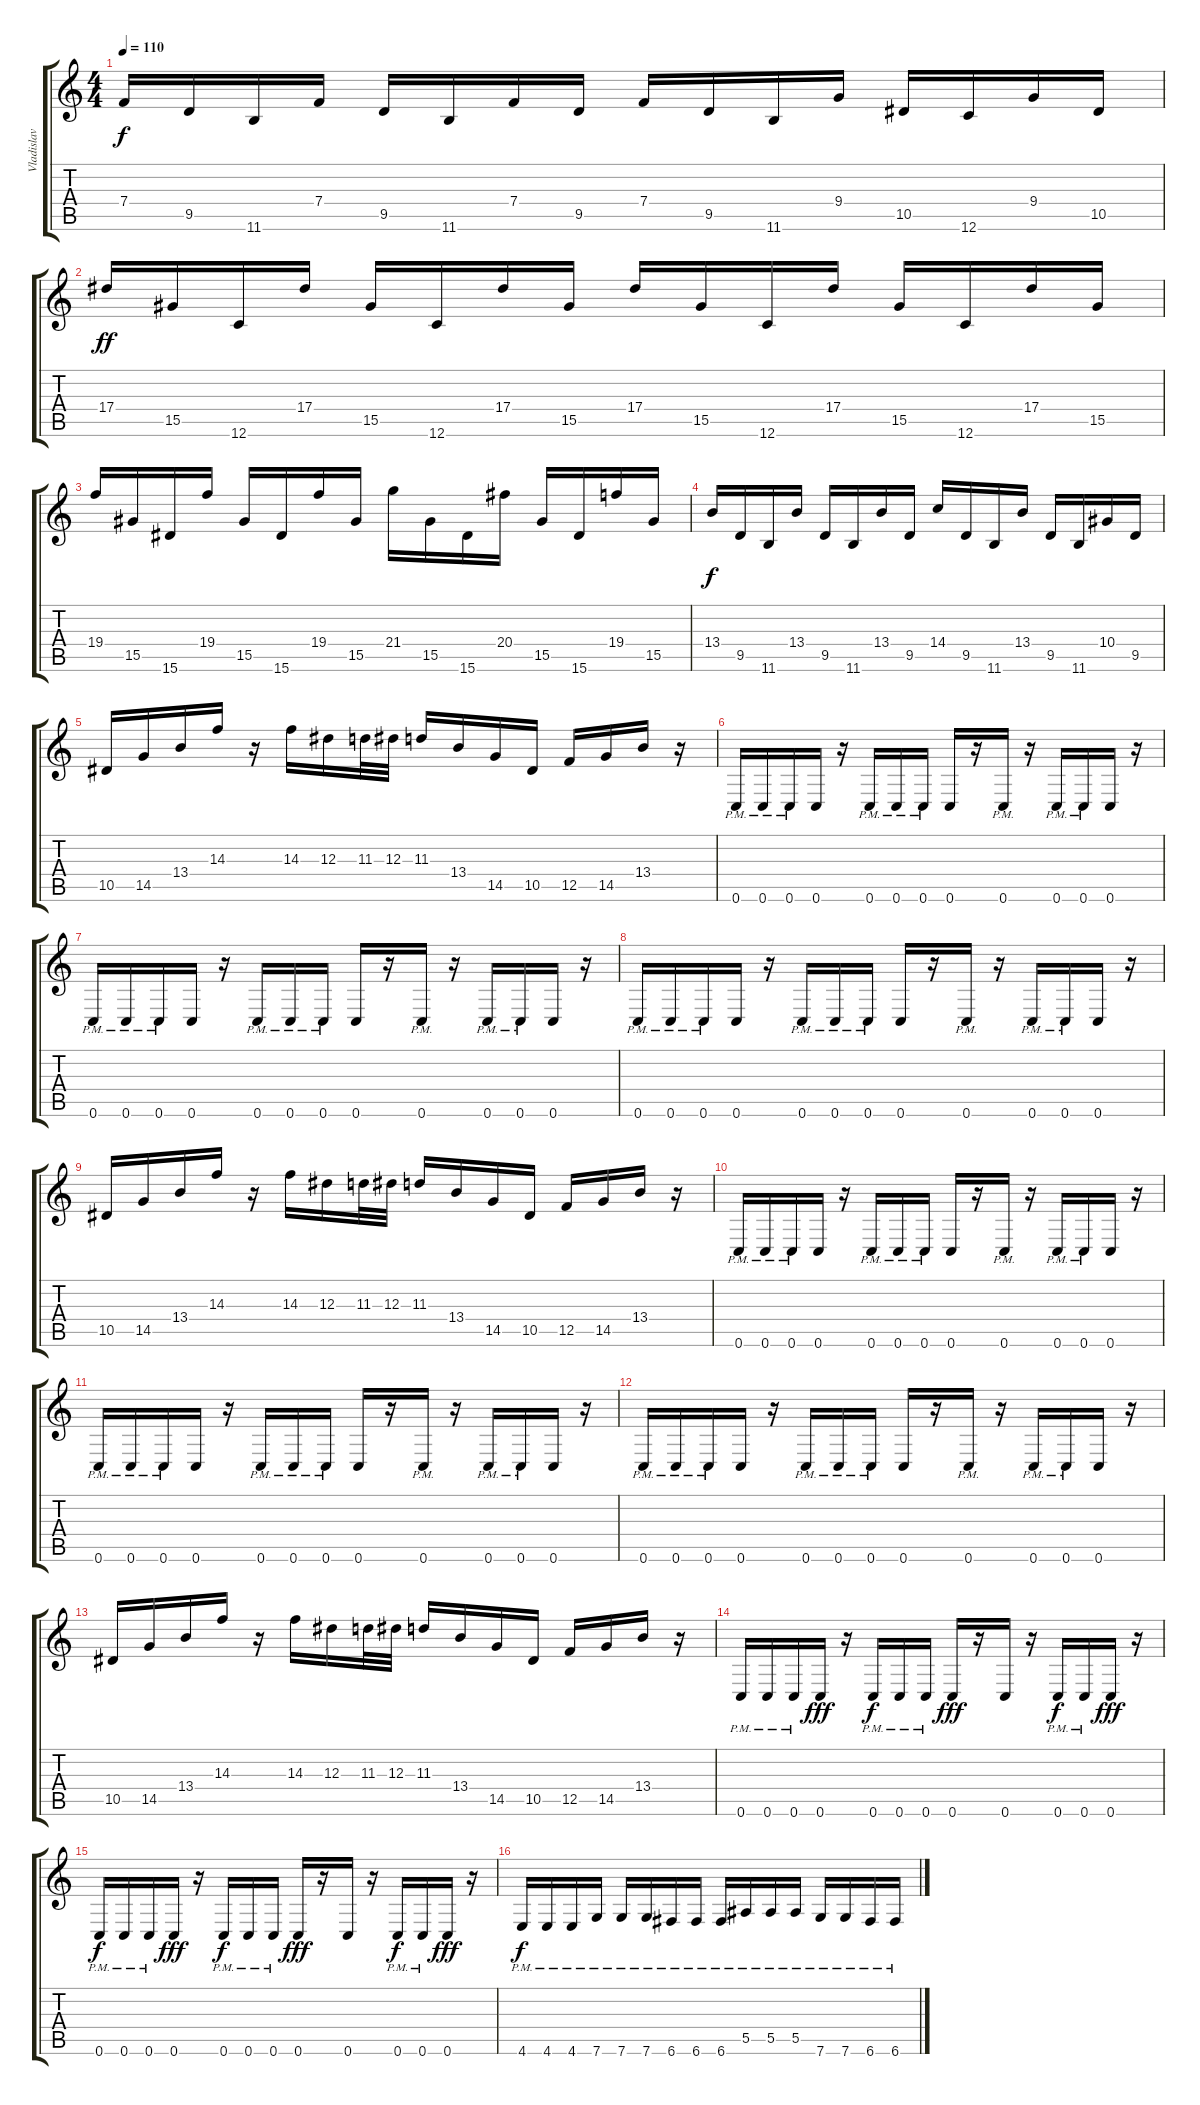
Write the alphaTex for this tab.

\track ("Vladislav Nekrash" "Vladislav ") {instrument distortionguitar}
\staff {score tabs}
\tuning (C4 G3 Eb3 Bb2 F2 C2) {hide}
\ts (4 4)
\tempo 110
\clef g2
\ks c
7.4.16{dy f} 9.5.16 11.6.16 7.4.16 9.5.16 11.6.16 7.4.16 9.5.16 7.4.16 9.5.16 11.6.16 9.4.16 10.5.16 12.6.16 9.4.16 10.5.16 |
17.4.16{dy ff} 15.5.16 12.6.16 17.4.16 15.5.16 12.6.16 17.4.16 15.5.16 17.4.16 15.5.16 12.6.16 17.4.16 15.5.16 12.6.16 17.4.16 15.5.16 |
19.4.16 15.5.16 15.6.16 19.4.16 15.5.16 15.6.16 19.4.16 15.5.16 21.4.16 15.5.16 15.6.16 20.4.16 15.5.16 15.6.16 19.4.16 15.5.16 |
13.4.16{dy f} 9.5.16 11.6.16 13.4.16 9.5.16 11.6.16 13.4.16 9.5.16 14.4.16 9.5.16 11.6.16 13.4.16 9.5.16 11.6.16 10.4.16 9.5.16 |
10.5.16 14.5.16 13.4.16 14.3.16 r.16 14.3.16 12.3.16 11.3.32 12.3.32 11.3.16 13.4.16 14.5.16 10.5.16 12.5.16 14.5.16 13.4.16 r.16 |
0.6{pm}.16 0.6{pm}.16 0.6{pm}.16 0.6.16 r.16 0.6{pm}.16 0.6{pm}.16 0.6{pm}.16 0.6.16 r.16 0.6{pm}.16 r.16 0.6{pm}.16 0.6{pm}.16 0.6.16 r.16 |
0.6{pm}.16 0.6{pm}.16 0.6{pm}.16 0.6.16 r.16 0.6{pm}.16 0.6{pm}.16 0.6{pm}.16 0.6.16 r.16 0.6{pm}.16 r.16 0.6{pm}.16 0.6{pm}.16 0.6.16 r.16 |
0.6{pm}.16 0.6{pm}.16 0.6{pm}.16 0.6.16 r.16 0.6{pm}.16 0.6{pm}.16 0.6{pm}.16 0.6.16 r.16 0.6{pm}.16 r.16 0.6{pm}.16 0.6{pm}.16 0.6.16 r.16 |
10.5.16 14.5.16 13.4.16 14.3.16 r.16 14.3.16 12.3.16 11.3.32 12.3.32 11.3.16 13.4.16 14.5.16 10.5.16 12.5.16 14.5.16 13.4.16 r.16 |
0.6{pm}.16 0.6{pm}.16 0.6{pm}.16 0.6.16 r.16 0.6{pm}.16 0.6{pm}.16 0.6{pm}.16 0.6.16 r.16 0.6{pm}.16 r.16 0.6{pm}.16 0.6{pm}.16 0.6.16 r.16 |
0.6{pm}.16 0.6{pm}.16 0.6{pm}.16 0.6.16 r.16 0.6{pm}.16 0.6{pm}.16 0.6{pm}.16 0.6.16 r.16 0.6{pm}.16 r.16 0.6{pm}.16 0.6{pm}.16 0.6.16 r.16 |
0.6{pm}.16 0.6{pm}.16 0.6{pm}.16 0.6.16 r.16 0.6{pm}.16 0.6{pm}.16 0.6{pm}.16 0.6.16 r.16 0.6{pm}.16 r.16 0.6{pm}.16 0.6{pm}.16 0.6.16 r.16 |
10.5.16 14.5.16 13.4.16 14.3.16 r.16 14.3.16 12.3.16 11.3.32 12.3.32 11.3.16 13.4.16 14.5.16 10.5.16 12.5.16 14.5.16 13.4.16 r.16 |
0.6{pm}.16 0.6{pm}.16 0.6{pm}.16 0.6.16{dy fff} r.16 0.6{pm}.16{dy f} 0.6{pm}.16 0.6{pm}.16 0.6.16{dy fff} r.16 0.6.16 r.16 0.6{pm}.16{dy f} 0.6{pm}.16 0.6.16{dy fff} r.16 |
0.6{pm}.16{dy f} 0.6{pm}.16 0.6{pm}.16 0.6.16{dy fff} r.16 0.6{pm}.16{dy f} 0.6{pm}.16 0.6{pm}.16 0.6.16{dy fff} r.16 0.6.16 r.16 0.6{pm}.16{dy f} 0.6{pm}.16 0.6.16{dy fff} r.16 |
4.6{pm}.16{dy f} 4.6{pm}.16 4.6{pm}.16 7.6{pm}.16 7.6{pm}.16 7.6{pm}.16 6.6{pm}.16 6.6{pm}.16 6.6{pm}.16 5.5{pm}.16 5.5{pm}.16 5.5{pm}.16 7.6{pm}.16 7.6{pm}.16 6.6{pm}.16 6.6{pm}.16
